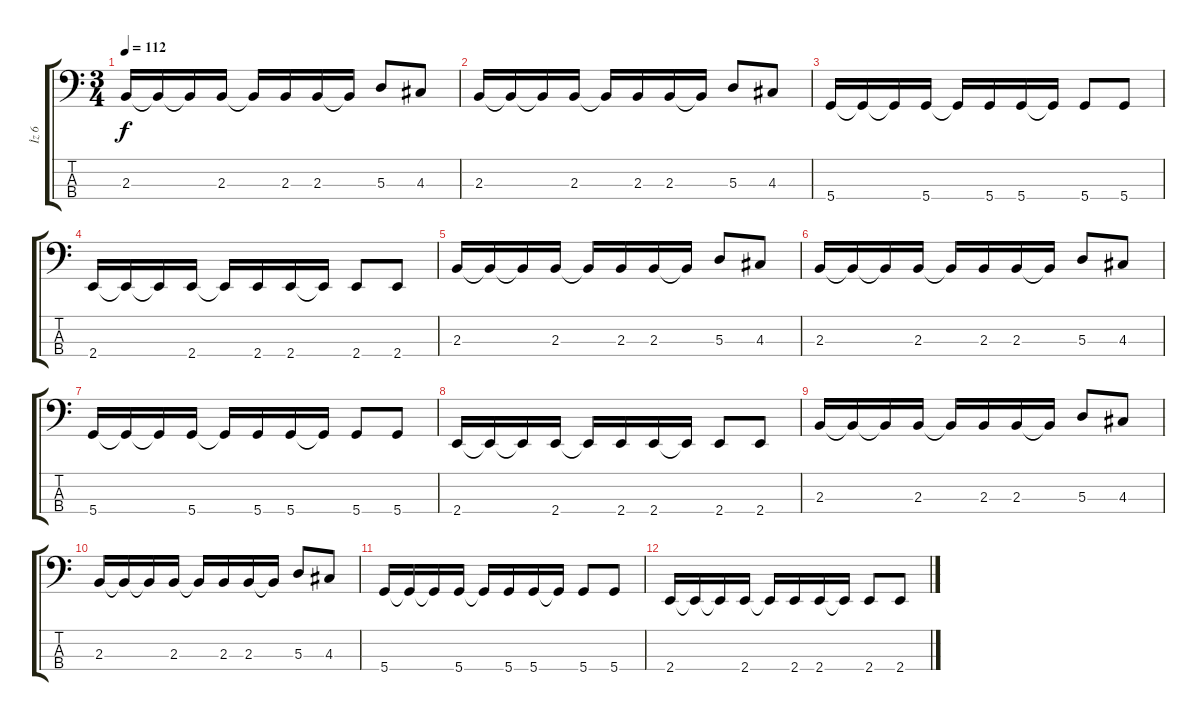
\track ("İz 6" "İz 6") {instrument electricbassfinger}
\staff {score tabs}
\tuning (G2 D2 A1 D1) {hide}
\ts (3 4)
\tempo 112
\clef f4
\ks c
2.3.16{dy f} 2.3{t}.16 2.3{t}.16 2.3.16 2.3{t}.16 2.3.16 2.3.16 2.3{t}.16 5.3.8 4.3.8 |
2.3.16 2.3{t}.16 2.3{t}.16 2.3.16 2.3{t}.16 2.3.16 2.3.16 2.3{t}.16 5.3.8 4.3.8 |
5.4.16 5.4{t}.16 5.4{t}.16 5.4.16 5.4{t}.16 5.4.16 5.4.16 5.4{t}.16 5.4.8 5.4.8 |
2.4.16 2.4{t}.16 2.4{t}.16 2.4.16 2.4{t}.16 2.4.16 2.4.16 2.4{t}.16 2.4.8 2.4.8 |
2.3.16 2.3{t}.16 2.3{t}.16 2.3.16 2.3{t}.16 2.3.16 2.3.16 2.3{t}.16 5.3.8 4.3.8 |
2.3.16 2.3{t}.16 2.3{t}.16 2.3.16 2.3{t}.16 2.3.16 2.3.16 2.3{t}.16 5.3.8 4.3.8 |
5.4.16 5.4{t}.16 5.4{t}.16 5.4.16 5.4{t}.16 5.4.16 5.4.16 5.4{t}.16 5.4.8 5.4.8 |
2.4.16 2.4{t}.16 2.4{t}.16 2.4.16 2.4{t}.16 2.4.16 2.4.16 2.4{t}.16 2.4.8 2.4.8 |
2.3.16 2.3{t}.16 2.3{t}.16 2.3.16 2.3{t}.16 2.3.16 2.3.16 2.3{t}.16 5.3.8 4.3.8 |
2.3.16 2.3{t}.16 2.3{t}.16 2.3.16 2.3{t}.16 2.3.16 2.3.16 2.3{t}.16 5.3.8 4.3.8 |
5.4.16 5.4{t}.16 5.4{t}.16 5.4.16 5.4{t}.16 5.4.16 5.4.16 5.4{t}.16 5.4.8 5.4.8 |
2.4.16 2.4{t}.16 2.4{t}.16 2.4.16 2.4{t}.16 2.4.16 2.4.16 2.4{t}.16 2.4.8 2.4.8
